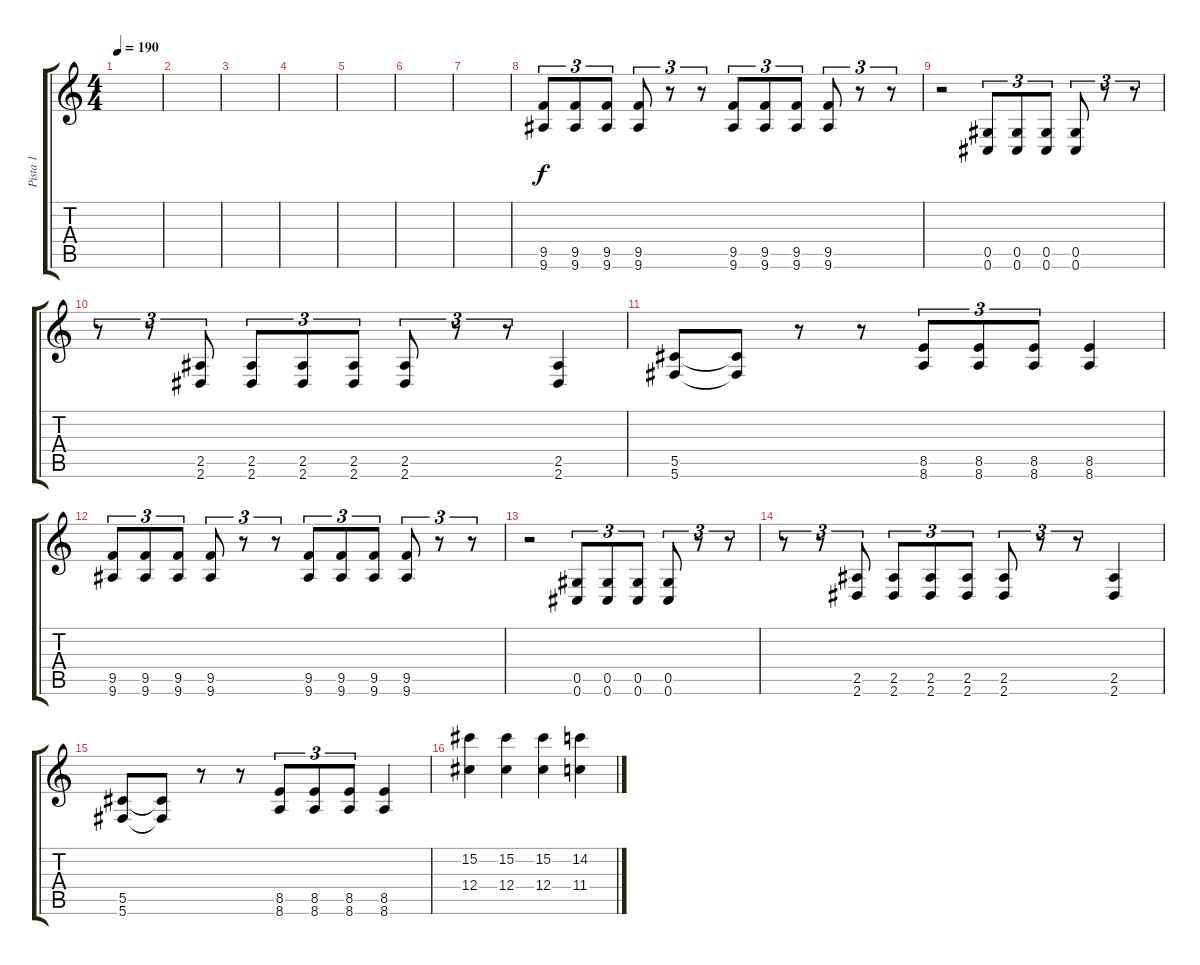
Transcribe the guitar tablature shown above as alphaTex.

\track ("Pista 1" "Pista 1") {instrument distortionguitar}
\staff {score tabs}
\tuning (Eb4 Bb3 Gb3 Db3 Ab2 Db2) {hide}
\ts (4 4)
\tempo 190
\clef g2
\ks c
|
|
|
|
|
|
|
(9.5 9.6).8{tu (3 2)} (9.5 9.6).8{tu (3 2)} (9.5 9.6).8{tu (3 2)} (9.5 9.6).8{tu (3 2)} r.8{tu (3 2)} r.8{tu (3 2)} (9.5 9.6).8{tu (3 2)} (9.5 9.6).8{tu (3 2)} (9.5 9.6).8{tu (3 2)} (9.5 9.6).8{tu (3 2)} r.8{tu (3 2)} r.8{tu (3 2)} |
r.2 (0.5 0.6).8{tu (3 2)} (0.5 0.6).8{tu (3 2)} (0.5 0.6).8{tu (3 2)} (0.5 0.6).8{tu (3 2)} r.8{tu (3 2)} r.8{tu (3 2)} |
r.8{tu (3 2)} r.8{tu (3 2)} (2.5 2.6).8{tu (3 2)} (2.5 2.6).8{tu (3 2)} (2.5 2.6).8{tu (3 2)} (2.5 2.6).8{tu (3 2)} (2.5 2.6).8{tu (3 2)} r.8{tu (3 2)} r.8{tu (3 2)} (2.5 2.6).4 |
(5.5 5.6).8 (5.5{t} 5.6{t}).8 r.8 r.8 (8.5 8.6).8{tu (3 2)} (8.5 8.6).8{tu (3 2)} (8.5 8.6).8{tu (3 2)} (8.5 8.6).4 |
(9.5 9.6).8{tu (3 2)} (9.5 9.6).8{tu (3 2)} (9.5 9.6).8{tu (3 2)} (9.5 9.6).8{tu (3 2)} r.8{tu (3 2)} r.8{tu (3 2)} (9.5 9.6).8{tu (3 2)} (9.5 9.6).8{tu (3 2)} (9.5 9.6).8{tu (3 2)} (9.5 9.6).8{tu (3 2)} r.8{tu (3 2)} r.8{tu (3 2)} |
r.2 (0.5 0.6).8{tu (3 2)} (0.5 0.6).8{tu (3 2)} (0.5 0.6).8{tu (3 2)} (0.5 0.6).8{tu (3 2)} r.8{tu (3 2)} r.8{tu (3 2)} |
r.8{tu (3 2)} r.8{tu (3 2)} (2.5 2.6).8{tu (3 2)} (2.5 2.6).8{tu (3 2)} (2.5 2.6).8{tu (3 2)} (2.5 2.6).8{tu (3 2)} (2.5 2.6).8{tu (3 2)} r.8{tu (3 2)} r.8{tu (3 2)} (2.5 2.6).4 |
(5.5 5.6).8 (5.5{t} 5.6{t}).8 r.8 r.8 (8.5 8.6).8{tu (3 2)} (8.5 8.6).8{tu (3 2)} (8.5 8.6).8{tu (3 2)} (8.5 8.6).4 |
(15.2 12.4).4 (15.2 12.4).4 (15.2 12.4).4 (14.2 11.4).4
